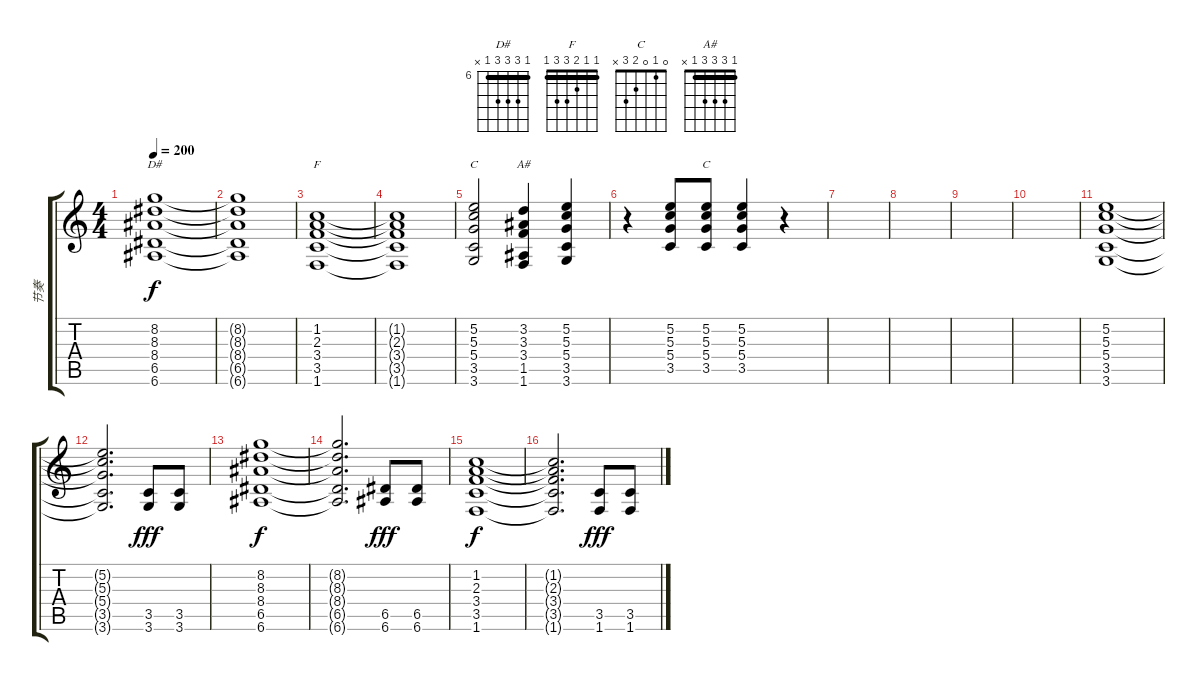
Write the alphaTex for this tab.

\track ("节奏" "节奏") {instrument overdrivenguitar}
\staff {score tabs}
\tuning (E4 B3 G3 D3 A2 E2) {hide}
\chord ("D#" 6 8 8 8 6 x) {firstfret 6 barre 6}
\chord ("F" 1 1 2 3 3 1) {barre 1}
\chord ("C" 3 5 5 5 3 x) {barre 3}
\chord ("A#" 1 3 3 3 1 x) {barre 1}
\chord ("C" 0 1 0 2 3 x)
\ts (4 4)
\tempo 200
\clef g2
\ks c
(8.2 8.3 8.4 6.5 6.6).1{ch "D#" dy f} |
(8.2{t} 8.3{t} 8.4{t} 6.5{t} 6.6{t}).1 |
(1.2 2.3 3.4 3.5 1.6).1{ch "F"} |
(1.2{t} 2.3{t} 3.4{t} 3.5{t} 1.6{t}).1 |
(5.2 5.3 5.4 3.5 3.6).2{ch "C"} (3.2 3.3 3.4 1.5 1.6).4{ch "A#"} (5.2 5.3 5.4 3.5 3.6).4 |
r.4 (5.2 5.3 5.4 3.5).8 (5.2 5.3 5.4 3.5).8{ch "C"} (5.2 5.3 5.4 3.5).4 r.4 |
|
|
|
|
(5.2 5.3 5.4 3.5 3.6).1 |
(5.2{t} 5.3{t} 5.4{t} 3.5{t} 3.6{t}).2{d} (3.5 3.6).8{dy fff} (3.5 3.6).8 |
(8.2 8.3 8.4 6.5 6.6).1{dy f} |
(8.2{t} 8.3{t} 8.4{t} 6.5{t} 6.6{t}).2{d} (6.5 6.6).8{dy fff} (6.5 6.6).8 |
(1.2 2.3 3.4 3.5 1.6).1{dy f} |
(1.2{t} 2.3{t} 3.4{t} 3.5{t} 1.6{t}).2{d} (3.5 1.6).8{dy fff} (3.5 1.6).8
